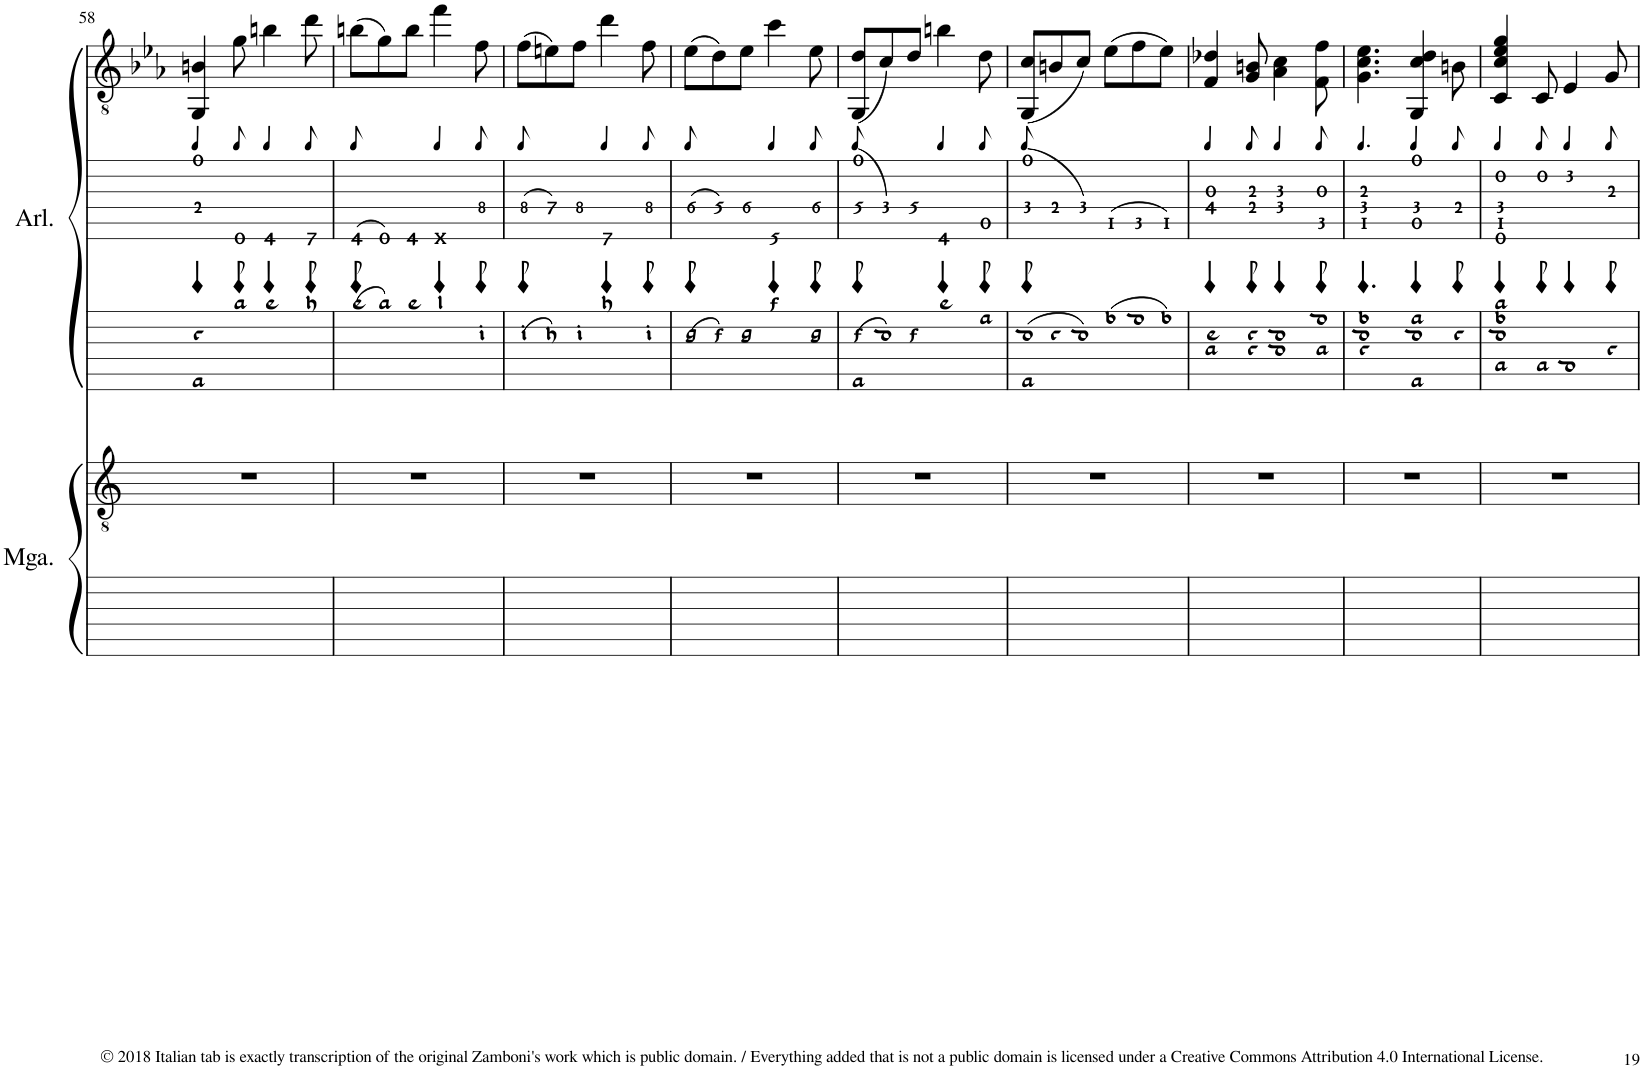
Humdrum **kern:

**kern	**kern	**kern	**kern	**kern
*part2	*part2	*part1	*part1	*part1
*staff5	*staff4	*staff3	*staff2	*staff1
*I"Modern guitar arr.	*	*I"Archlute	*	*
*I'Mga.	*	*I'Arl.	*	*
!!LO:PB:g=z
*	*clefGv2	*	*	*clefGv2
*k[b-e-a-]	*	*k[b-e-a-]	*k[b-e-a-]	*k[b-e-a-]
*M6/8	*M6/8	*M6/8	*M6/8	*M6/8
=58	=58	=58	=58	=58
2.r	2.r	4GG 4Bn	4GG 4Bn	4GG/ 4Bn/
.	.	8g	8g	8g\
.	.	4bn	4bn	4bn\
.	.	8dd	8dd	8dd\
=59	=59	=59	=59	=59
2.r	2.r	8bnL	8bnL	(8bn\L
.	.	8g	8g	8g\)
.	.	8bJ	8bJ	8b\J
.	.	4ff	4ff	4ff\
.	.	8f	8f	8f\
=60	=60	=60	=60	=60
2.r	2.r	8fL	8fL	(8f\L
.	.	8en	8en	8en\)
.	.	8fJ	8fJ	8f\J
.	.	4dd	4dd	4dd\
.	.	8f	8f	8f\
=61	=61	=61	=61	=61
2.r	2.r	8e-L	8e-L	(8e-\L
.	.	8d	8d	8d\)
.	.	8e-J	8e-J	8e-\J
.	.	4cc	4cc	4cc\
.	.	8e-	8e-	8e-\
=62	=62	=62	=62	=62
2.r	2.r	8GG\ 8d\L	8GG\ 8d\L	(8GG/ 8d/L
.	.	8c	8c	8c/)
.	.	8dJ	8dJ	8d/J
.	.	4bn	4bn	4bn\
.	.	8d	8d	8d\
=63	=63	=63	=63	=63
2.r	2.r	8GG\ 8c\L	8GG\ 8c\L	(8GG/ 8c/L
.	.	8Bn	8Bn	8Bn/
.	.	8cJ	8cJ	8c/J)
.	.	8e-L	8e-L	(8e-\L
.	.	8f	8f	8f\
.	.	8e-J	8e-J	8e-\J)
=64	=64	=64	=64	=64
2.r	2.r	4F 4d-X	4F 4d-X	4F/ 4d-X/
.	.	8G 8Bn	8G 8Bn	8G/ 8Bn/
.	.	4A- 4c	4A- 4c	4A-\ 4c\
.	.	8F 8f	8F 8f	8F\ 8f\
=65	=65	=65	=65	=65
2.r	2.r	4.G 4.c 4.e-	4.G 4.c 4.e-	4.G\ 4.c\ 4.e-\
.	.	4GG 4c 4d	4GG 4c 4d	4GG/ 4c/ 4d/
.	.	8Bn	8Bn	8Bn\
=66	=66	=66	=66	=66
2.r	2.r	4C 4c 4e- 4g	4C 4c 4e- 4g	4C/ 4c/ 4e-/ 4g/
.	.	8C	8C	8C/
.	.	4E-	4E-	4E-/
.	.	8G	8G	8G/
=	=	=	=	=
*-	*-	*-	*-	*-
